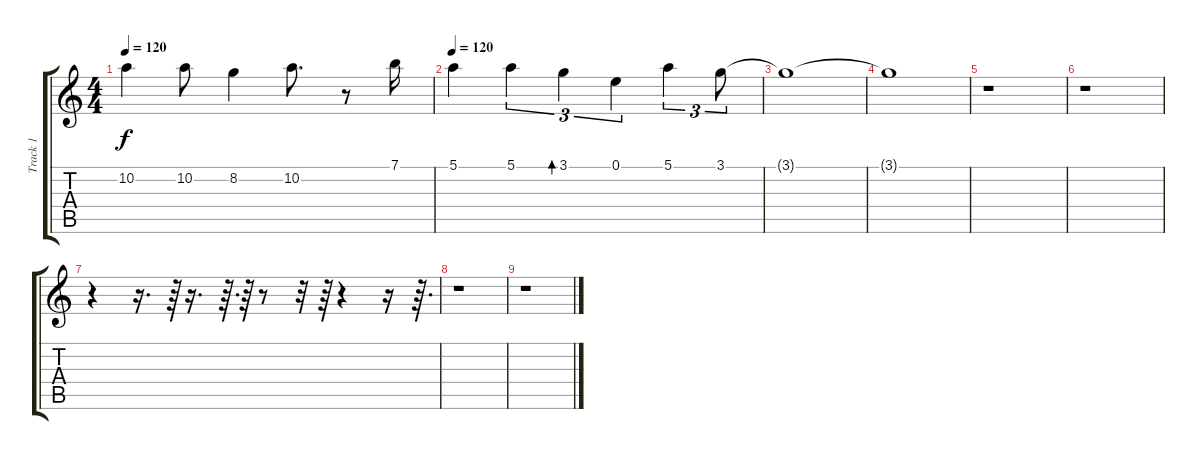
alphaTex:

\track ("Track 1" "Track 1") {instrument acousticguitarsteel}
\staff {score tabs}
\tuning (E4 B3 G3 D3 A2 E2) {hide}
\ts (4 4)
\tempo 120
\clef g2
\ks c
10.2.4{dy f} 10.2.8 8.2.4 10.2.8{d} r.8 7.1.16 |
\tempo 120
5.1.4{instrument acousticguitarnylon} 5.1.4{tu (3 2)} 3.1.4{tu (3 2) bd 60} 0.1.4{tu (3 2)} 5.1.4{tu (3 2)} 3.1.8{tu (3 2)} |
3.1{t}.1 |
3.1{t}.1 |
r.1 |
r.1 |
r.4 r.16{d} r.64 r.16{d} r.64{d} r.64 r.8 r.32 r.64 r.4 r.16 r.64{d} |
r.1 |
r.1
